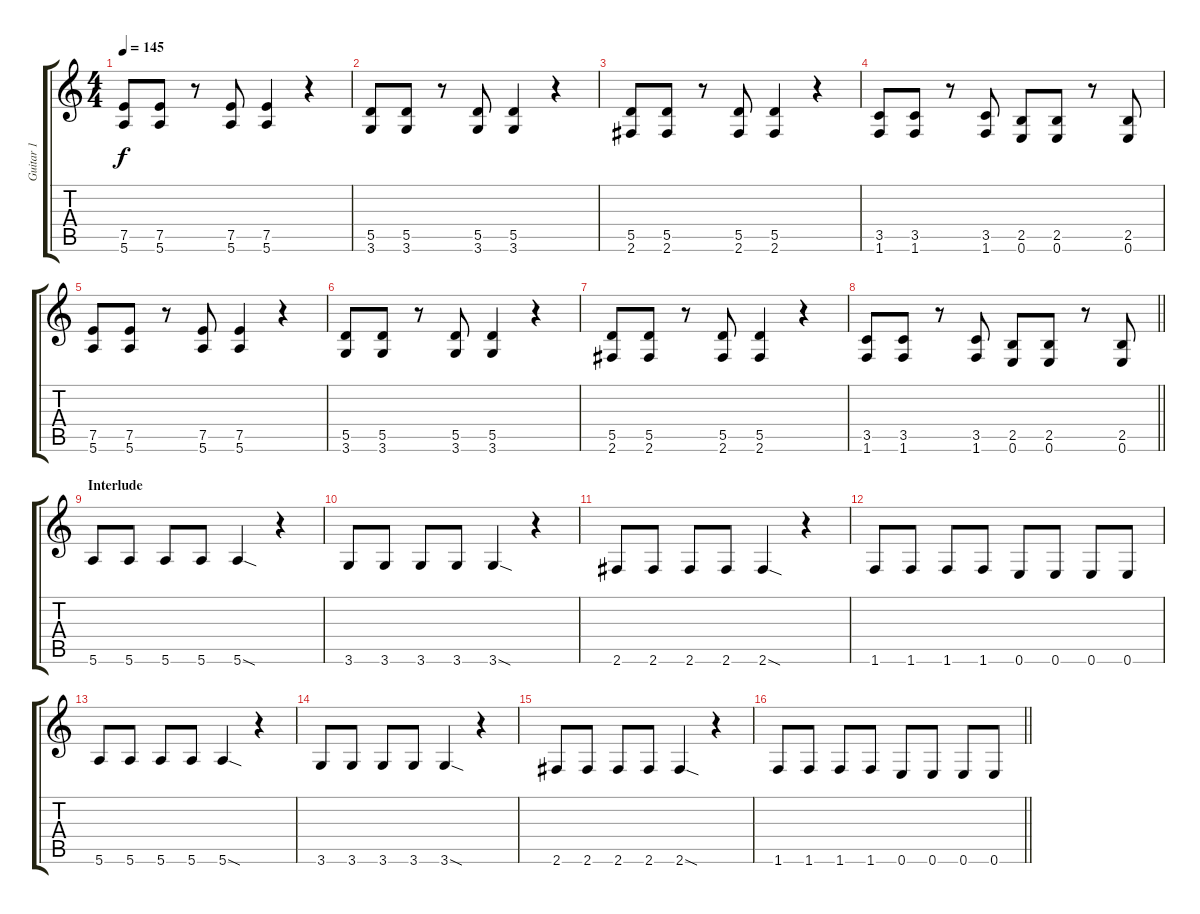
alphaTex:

\track ("Guitar 1" "Guitar 1") {instrument overdrivenguitar}
\staff {score tabs}
\tuning (E4 B3 G3 D3 A2 E2) {hide}
\ts (4 4)
\tempo 145
\clef g2
\ks c
(7.5 5.6).8{dy f} (7.5 5.6).8 r.8 (7.5 5.6).8 (7.5 5.6).4 r.4 |
(5.5 3.6).8 (5.5 3.6).8 r.8 (5.5 3.6).8 (5.5 3.6).4 r.4 |
(5.5 2.6).8 (5.5 2.6).8 r.8 (5.5 2.6).8 (5.5 2.6).4 r.4 |
(3.5 1.6).8 (3.5 1.6).8 r.8 (3.5 1.6).8 (2.5 0.6).8 (2.5 0.6).8 r.8 (2.5 0.6).8 |
(7.5 5.6).8 (7.5 5.6).8 r.8 (7.5 5.6).8 (7.5 5.6).4 r.4 |
(5.5 3.6).8 (5.5 3.6).8 r.8 (5.5 3.6).8 (5.5 3.6).4 r.4 |
(5.5 2.6).8 (5.5 2.6).8 r.8 (5.5 2.6).8 (5.5 2.6).4 r.4 |
\barLineRight lightlight
(3.5 1.6).8 (3.5 1.6).8 r.8 (3.5 1.6).8 (2.5 0.6).8 (2.5 0.6).8 r.8 (2.5 0.6).8 |
\section ("" "Interlude")
5.6.8 5.6.8 5.6.8 5.6.8 5.6{sod}.4 r.4 |
3.6.8 3.6.8 3.6.8 3.6.8 3.6{sod}.4 r.4 |
2.6.8 2.6.8 2.6.8 2.6.8 2.6{sod}.4 r.4 |
1.6.8 1.6.8 1.6.8 1.6.8 0.6.8 0.6.8 0.6.8 0.6.8 |
5.6.8 5.6.8 5.6.8 5.6.8 5.6{sod}.4 r.4 |
3.6.8 3.6.8 3.6.8 3.6.8 3.6{sod}.4 r.4 |
2.6.8 2.6.8 2.6.8 2.6.8 2.6{sod}.4 r.4 |
\barLineRight lightlight
1.6.8 1.6.8 1.6.8 1.6.8 0.6.8 0.6.8 0.6.8 0.6.8
